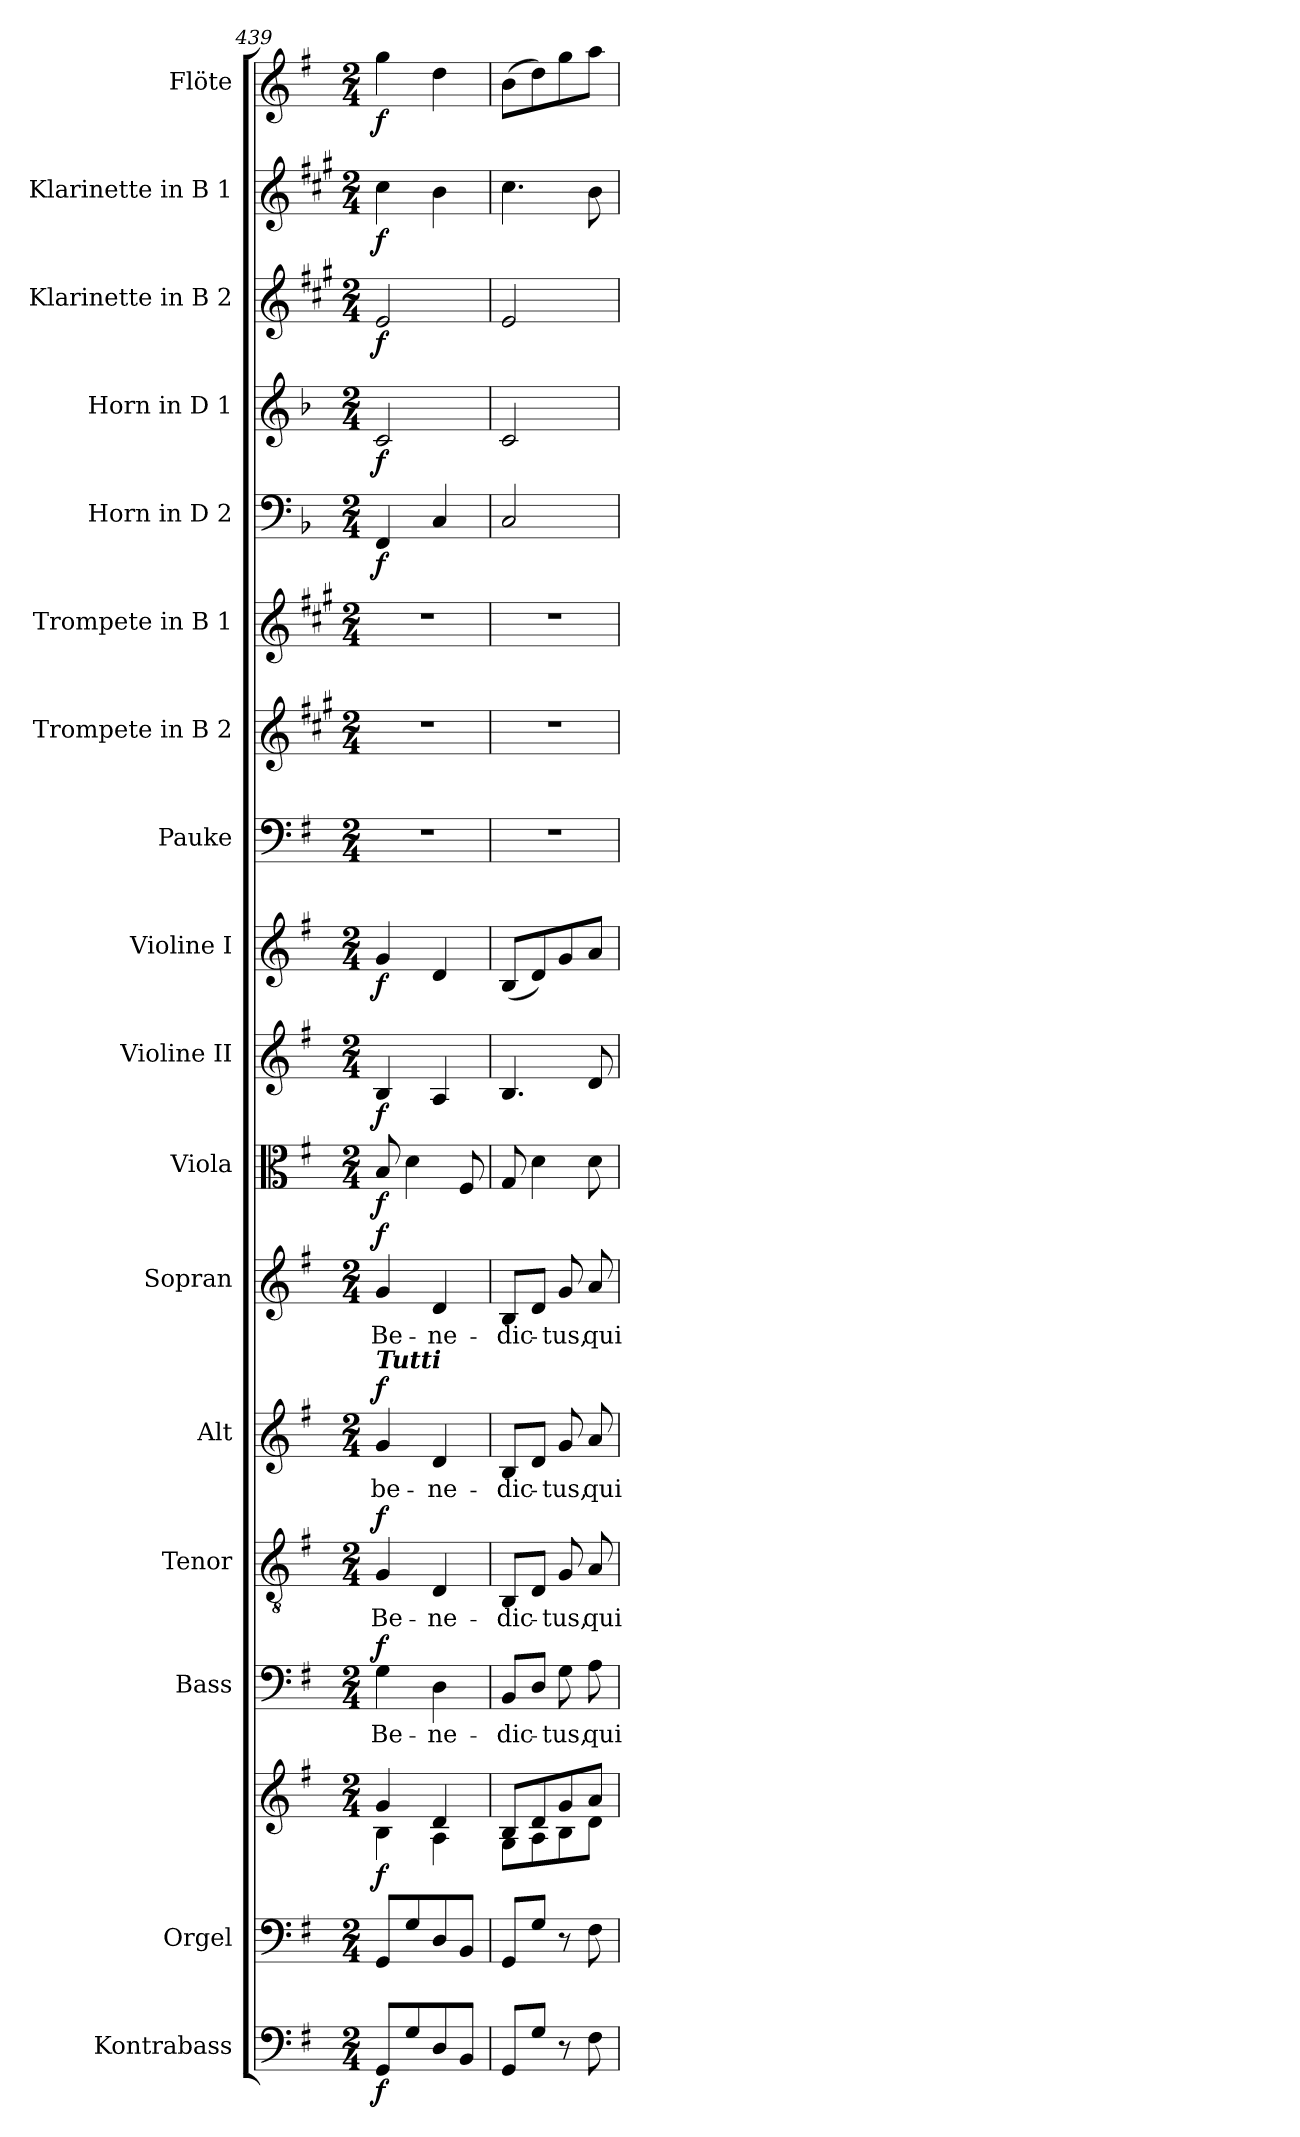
**kern	**dynam	**kern	**kern	**dynam	**kern	**text	**dynam	**kern	**text	**dynam	**kern	**text	**dynam	**kern	**text	**dynam	**kern	**dynam	**kern	**dynam	**kern	**dynam	**kern	**kern	**kern	**kern	**dynam	**kern	**dynam	**kern	**dynam	**kern	**dynam	**kern	**dynam
*part17	*part17	*part16	*part16	*part16	*part15	*part15	*part15	*part14	*part14	*part14	*part13	*part13	*part13	*part12	*part12	*part12	*part11	*part11	*part10	*part10	*part9	*part9	*part8	*part7	*part6	*part5	*part5	*part4	*part4	*part3	*part3	*part2	*part2	*part1	*part1
*staff18	*staff18	*staff17	*staff16	*staff16/17	*staff15	*staff15	*staff15	*staff14	*staff14	*staff14	*staff13	*staff13	*staff13	*staff12	*staff12	*staff12	*staff11	*staff11	*staff10	*staff10	*staff9	*staff9	*staff8	*staff7	*staff6	*staff5	*staff5	*staff4	*staff4	*staff3	*staff3	*staff2	*staff2	*staff1	*staff1
*I"Kontrabass	*	*I"Orgel	*	*	*I"Bass	*	*	*I"Tenor	*	*	*I"Alt	*	*	*I"Sopran	*	*	*I"Viola	*	*I"Violine II	*	*I"Violine I	*	*I"Pauke	*I"Trompete in B 2	*I"Trompete in B 1	*I"Horn in D 2	*	*I"Horn in D 1	*	*I"Klarinette in B 2	*	*I"Klarinette in B 1	*	*I"Flöte	*
*I'Kb.	*	*I'Org.	*	*	*I'B	*	*	*I'T	*	*	*I'A	*	*	*I'S	*	*	*I'Vla.	*	*I'Vl. II	*	*I'Vl. I	*	*I'Pk.	*I'Trp. 2	*I'Trp. 1	*I'Hrn. 2	*	*I'Hrn. 1	*	*I'Kl. 2	*	*I'Kl. 1	*	*I'Fl.	*
*clefF4	*	*clefF4	*clefG2	*	*clefF4	*	*	*clefGv2	*	*	*clefG2	*	*	*clefG2	*	*	*clefC3	*	*clefG2	*	*clefG2	*	*clefF4	*clefG2	*clefG2	*clefF4	*	*clefG2	*	*clefG2	*	*clefG2	*	*clefG2	*
*ITrd7c12	*	*	*	*	*	*	*	*	*	*	*	*	*	*	*	*	*	*	*	*	*	*	*	*ITrd1c2	*ITrd1c2	*ITrd-1c-2	*	*ITrd-1c-2	*	*ITrd1c2	*	*ITrd1c2	*	*	*
*k[f#]	*	*k[f#]	*k[f#]	*	*k[f#]	*	*	*k[f#]	*	*	*k[f#]	*	*	*k[f#]	*	*	*k[f#]	*	*k[f#]	*	*k[f#]	*	*k[f#]	*k[f#]	*k[f#]	*k[f#]	*	*k[f#]	*	*k[f#]	*	*k[f#]	*	*k[f#]	*
*G:	*	*G:	*G:	*	*G:	*	*	*G:	*	*	*G:	*	*	*G:	*	*	*G:	*	*G:	*	*G:	*	*G:	*G:	*G:	*G:	*	*G:	*	*G:	*	*G:	*	*G:	*
*M2/4	*	*M2/4	*M2/4	*	*M2/4	*	*	*M2/4	*	*	*M2/4	*	*	*M2/4	*	*	*M2/4	*	*M2/4	*	*M2/4	*	*M2/4	*M2/4	*M2/4	*M2/4	*	*M2/4	*	*M2/4	*	*M2/4	*	*M2/4	*
=439	=439	=439	=439	=439	=439	=439	=439	=439	=439	=439	=439	=439	=439	=439	=439	=439	=439	=439	=439	=439	=439	=439	=439	=439	=439	=439	=439	=439	=439	=439	=439	=439	=439	=439	=439
*	*	*	*^	*	*	*	*	*	*	*	*	*	*	*	*	*	*	*	*	*	*	*	*	*	*	*	*	*	*	*	*	*	*	*	*
!	!	!	!	!	!	!	!	!	!	!	!	!LO:TX:a:Bi:t=Tutti	!	!	!	!	!	!	!	!	!	!	!	!	!	!	!	!	!	!	!	!	!	!	!	!
!	!LO:DY:b	!	!	!	!LO:DY:b	!	!LO:LY:b	!LO:DY:a	!	!LO:LY:b	!LO:DY:a	!	!LO:LY:b	!LO:DY:a	!	!LO:LY:b	!LO:DY:a	!	!LO:DY:b	!	!LO:DY:b	!	!LO:DY:b	!	!	!	!	!LO:DY:b	!	!LO:DY:b	!	!LO:DY:b	!	!LO:DY:b	!	!LO:DY:b
8GGG/L	f	8GG/L	4g/	4B\	f	4G\	Be-	f	4G/	Be-	f	4g/	be-	f	4g/	Be-	f	8B/	f	4B/	f	4g/	f	2r	2r	2r	4GG/	f	2d/	f	2d/	f	4b\	f	4gg\	f
8GG/	.	8G/	.	.	.	.	.	.	.	.	.	.	.	.	.	.	.	4d\	.	.	.	.	.	.	.	.	.	.	.	.	.	.	.	.	.	.
!	!	!	!	!	!	!	!LO:LY:b	!	!	!LO:LY:b	!	!	!LO:LY:b	!	!	!LO:LY:b	!	!	!	!	!	!	!	!	!	!	!	!	!	!	!	!	!	!	!	!
8DD/	.	8D/	4d/	4A\	.	4D\	-ne-	.	4D/	-ne-	.	4d/	-ne-	.	4d/	-ne-	.	.	.	4A/	.	4d/	.	.	.	.	4D/	.	.	.	.	.	4a\	.	4dd\	.
8BBB/J	.	8BB/J	.	.	.	.	.	.	.	.	.	.	.	.	.	.	.	8F#/	.	.	.	.	.	.	.	.	.	.	.	.	.	.	.	.	.	.
=440	=440	=440	=440	=440	=440	=440	=440	=440	=440	=440	=440	=440	=440	=440	=440	=440	=440	=440	=440	=440	=440	=440	=440	=440	=440	=440	=440	=440	=440	=440	=440	=440	=440	=440	=440	=440
!	!	!	!	!	!	!	!LO:LY:b	!	!	!LO:LY:b	!	!	!LO:LY:b	!	!	!LO:LY:b	!	!	!	!	!	!	!	!	!	!	!	!	!	!	!	!	!	!	!	!
8GGG/L	.	8GG/L	8B/L	8G\L	.	8BB/L	-dic-	.	8BB/L	-dic-	.	8B/L	-dic-	.	8B/L	-dic-	.	8G/	.	4.B/	.	(<8B/L	.	2r	2r	2r	2D/	.	2d/	.	2d/	.	4.b\	.	(>8b\L	.
8GG/J	.	8G/J	8d/	8A\	.	8D/J	.	.	8D/J	.	.	8d/J	.	.	8d/J	.	.	4d\	.	.	.	8d/)	.	.	.	.	.	.	.	.	.	.	.	.	8dd\)	.
!	!	!	!	!	!	!	!LO:LY:b	!	!	!LO:LY:b	!	!	!LO:LY:b	!	!	!LO:LY:b	!	!	!	!	!	!	!	!	!	!	!	!	!	!	!	!	!	!	!	!
8r	.	8r	8g/	8B\	.	8G\	-tus,	.	8G/	-tus,	.	8g/	-tus,	.	8g/	-tus,	.	.	.	.	.	8g/	.	.	.	.	.	.	.	.	.	.	.	.	8gg\	.
!	!	!	!	!	!	!	!LO:LY:b	!	!	!LO:LY:b	!	!	!LO:LY:b	!	!	!LO:LY:b	!	!	!	!	!	!	!	!	!	!	!	!	!	!	!	!	!	!	!	!
8FF#\	.	8F#\	8a/J	8d\J	.	8A\	qui	.	8A/	qui	.	8a/	qui	.	8a/	qui	.	8d\	.	8d/	.	8a/J	.	.	.	.	.	.	.	.	.	.	8a\	.	8aa\J	.
*	*	*	*v	*v	*	*	*	*	*	*	*	*	*	*	*	*	*	*	*	*	*	*	*	*	*	*	*	*	*	*	*	*	*	*	*	*
=	=	=	=	=	=	=	=	=	=	=	=	=	=	=	=	=	=	=	=	=	=	=	=	=	=	=	=	=	=	=	=	=	=	=	=
*-	*-	*-	*-	*-	*-	*-	*-	*-	*-	*-	*-	*-	*-	*-	*-	*-	*-	*-	*-	*-	*-	*-	*-	*-	*-	*-	*-	*-	*-	*-	*-	*-	*-	*-	*-
